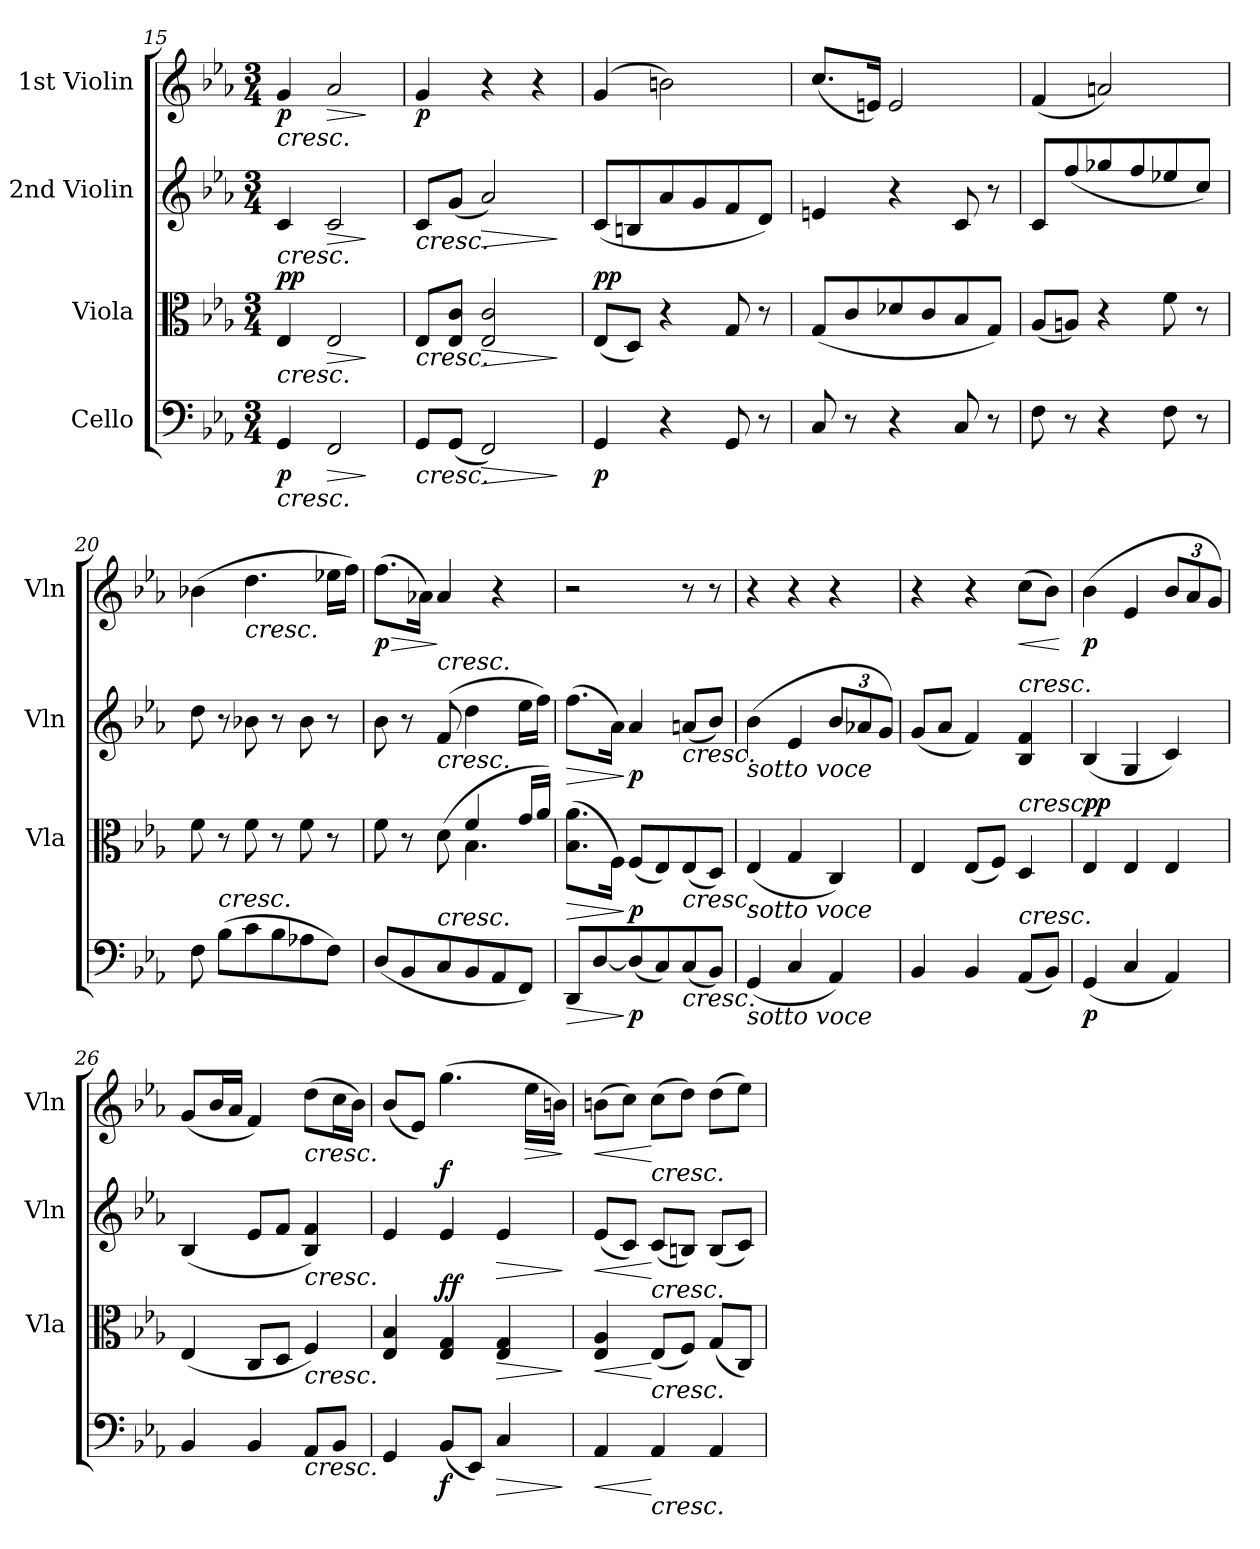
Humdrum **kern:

**kern	**dynam	**kern	**dynam	**kern	**dynam	**kern	**dynam
*part4	*part4	*part3	*part3	*part2	*part2	*part1	*part1
*staff4	*staff4	*staff3	*staff3	*staff2	*staff2	*staff1	*staff1
*I"Cello	*	*I"Viola	*	*I"2nd Violin	*	*I"1st Violin	*
*	*	*I'Vla	*	*I'Vln	*	*I'Vln	*
*clefF4	*	*clefC3	*	*clefG2	*	*clefG2	*
*k[b-e-a-]	*	*k[b-e-a-]	*	*k[b-e-a-]	*	*k[b-e-a-]	*
*E-:	*	*E-:	*	*E-:	*	*E-:	*
*M3/4	*	*M3/4	*	*M3/4	*	*M3/4	*
=15	=15	=15	=15	=15	=15	=15	=15
!	!	!	!	!	!	!LO:TX:b:i:t=cresc.	!
!	!	!	!	!LO:TX:b:i:t=cresc.	!	!	!
!	!	!LO:TX:b:i:t=cresc.	!	!	!	!	!
!LO:TX:b:i:t=cresc.	!	!	!	!	!	!	!
!	!	!	!LO:DY:a	!	!	!	!
4GG	p	4E-	pp	4c	.	4g	p
!	!LO:HP:b	!	!LO:HP:b	!	!LO:HP:b	!	!LO:HP:b
2FF	>	2E-	>	2c	>	2a-	>
.	]	.	]	.	]	.	]
=16	=16	=16	=16	=16	=16	=16	=16
!	!	!	!	!LO:TX:b:i:t=cresc.	!	!	!
!	!	!LO:TX:b:i:t=cresc.	!	!	!	!	!
!LO:TX:b:i:t=cresc.	!	!	!	!	!	!	!
8GGL	.	8E-L	.	8cL	.	4g	p
(8GGJ	.	8E- 8cJ	.	(8gJ	.	.	.
!	!LO:HP:b	!	!LO:HP:b	!	!LO:HP:b	!	!
2FF)	>	2E- 2c	>	2a-)	>	4r	.
.	.	.	.	.	.	4r	.
.	]	.	]	.	]	.	.
=17	=17	=17	=17	=17	=17	=17	=17
!	!	!	!LO:DY:a	!	!	!	!
4GG	p	(8E-L	pp	(8cL	.	(4g	.
.	.	8DJ)	.	8Bn	.	.	.
4r	.	4r	.	8a-	.	2bn)	.
.	.	.	.	8g	.	.	.
8GG	.	8G	.	8f	.	.	.
8r	.	8r	.	8dJ)	.	.	.
=18	=18	=18	=18	=18	=18	=18	=18
8C	.	(8GL	.	4en	.	(8.ccL	.
8r	.	8c	.	.	.	.	.
.	.	.	.	.	.	16enJk)	.
4r	.	8d-X	.	4r	.	2e	.
.	.	8c	.	.	.	.	.
8C	.	8B-	.	8c	.	.	.
8r	.	8GJ)	.	8r	.	.	.
=19	=19	=19	=19	=19	=19	=19	=19
8F	.	(8A-L	.	8cL	.	(4f	.
8r	.	8AnJ)	.	(8ff	.	.	.
4r	.	4r	.	8gg-X	.	2an)	.
.	.	.	.	8ff	.	.	.
8F	.	8f	.	8ee-X	.	.	.
8r	.	8r	.	8ccJ)	.	.	.
=20	=20	=20	=20	=20	=20	=20	=20
8F	.	8f	.	8dd	.	(4b-X	.
!LO:TX:a:i:t=cresc.	!	!	!	!	!	!	!
(8B-L	.	8r	.	8r	.	.	.
!	!	!	!	!	!	!LO:TX:b:i:t=cresc.	!
8c	.	8f	.	8b-X	.	4.dd	.
8B-	.	8r	.	8r	.	.	.
8A-X	.	8f	.	8b-	.	.	.
8FJ)	.	8r	.	8r	.	16ee-XLL	.
.	.	.	.	.	.	16ffJJ)	.
=21	=21	=21	=21	=21	=21	=21	=21
*	*	*^	*	*	*	*	*
!	!	!	!	!	!	!	!	!LO:HP:b
(8DL	.	8f	4.ryy	.	8b-	.	(8.ffL	> p
8BB-	.	8r	.	.	8r	.	.	.
.	.	.	.	.	.	.	16a-XJk)	.
!	!	!	!	!	!LO:TX:a:i:t=cresc.	!	!	!
!	!	!LO:TX:a:i:t=cresc.	!	!	!	!	!	!
!LO:TX:a:i:t=cresc.	!	!	!	!	!	!	!	!
8C	.	(8d	.	.	(8f	.	4a-	]
8BB-	.	4f	4.B-	.	4dd	.	.	.
8AA-	.	.	.	.	.	.	4r	.
8FFJ)	.	16gLL	.	.	16ee-LL	.	.	.
.	.	16a-JJ)	.	.	16ffJJ)	.	.	.
*	*	*v	*v	*	*	*	*	*
=22	=22	=22	=22	=22	=22	=22	=22
!	!LO:HP:b	!	!LO:HP:b	!	!LO:HP:b	!	!
8DDL	>	(8.B- 8.a-L	>	(8.ffL	>	2r	.
[8D	.	.	.	.	.	.	.
.	.	16FJk)	.	16a-Jk)	.	.	.
(8D]	] p	(8FL	] p	4a-	] p	.	.
8C)	.	8E-)	.	.	.	.	.
!	!	!	!	!LO:TX:b:i:t=cresc.	!	!	!
!	!	!LO:TX:b:i:t=cresc.	!	!	!	!	!
!LO:TX:b:i:t=cresc.	!	!	!	!	!	!	!
(8C	.	(8E-	.	(8anL	.	8r	.
8BB-J)	.	8DJ)	.	8b-J)	.	8r	.
=23	=23	=23	=23	=23	=23	=23	=23
!	!	!	!	!LO:TX:b:i:t=sotto voce	!	!	!
!	!	!LO:TX:b:i:t=sotto voce	!	!	!	!	!
!LO:TX:b:i:t=sotto voce	!	!	!	!	!	!	!
(4GG	.	(4E-	.	(4b-	.	4r	.
4C	.	4G	.	4e-	.	4r	.
4AA-)	.	4C)	.	12b-L	.	4r	.
.	.	.	.	12a-X	.	.	.
.	.	.	.	12gJ)	.	.	.
=24	=24	=24	=24	=24	=24	=24	=24
4BB-	.	4E-	.	(8gL	.	4r	.
.	.	.	.	8a-J	.	.	.
4BB-	.	(8E-L	.	4f)	.	4r	.
.	.	8FJ)	.	.	.	.	.
!	!	!	!	!LO:TX:a:i:t=cresc.	!	!	!
!	!	!LO:TX:a:i:t=cresc.	!	!	!	!	!
!LO:TX:a:i:t=cresc.	!	!	!	!	!	!	!
!	!	!	!	!	!	!	!LO:HP:b
(8AA-L	.	4D	.	4B- 4f	.	(8ccL	<
8BB-J)	.	.	.	.	.	8b-J)	.
.	.	.	.	.	.	.	[
=25	=25	=25	=25	=25	=25	=25	=25
!	!	!	!LO:DY:a	!	!	!	!
(4GG	p	4E-	pp	(4B-	.	(4b-	p
4C	.	4E-	.	4G	.	4e-	.
4AA-)	.	4E-	.	4c)	.	12b-L	.
.	.	.	.	.	.	12a-	.
.	.	.	.	.	.	12gJ)	.
=26	=26	=26	=26	=26	=26	=26	=26
4BB-	.	(4E-	.	(4B-	.	(8gL	.
.	.	.	.	.	.	16b-L	.
.	.	.	.	.	.	16a-JJ	.
4BB-	.	8CL	.	8e-L	.	4f)	.
.	.	8DJ	.	8fJ	.	.	.
!	!	!	!	!	!	!LO:TX:b:i:t=cresc.	!
!	!	!	!	!LO:TX:b:i:t=cresc.	!	!	!
!	!	!LO:TX:b:i:t=cresc.	!	!	!	!	!
!LO:TX:b:i:t=cresc.	!	!	!	!	!	!	!
8AA-L	.	4F)	.	4B- 4f)	.	(8ddL	.
8BB-J	.	.	.	.	.	16ccL	.
.	.	.	.	.	.	16b-JJ)	.
=27	=27	=27	=27	=27	=27	=27	=27
4GG	.	4E- 4B-	.	4e-	.	(8b-L	.
.	.	.	.	.	.	8e-J)	.
!	!	!	!LO:DY:a	!	!LO:DY:a	!	!
(8BB-L	f	4E- 4G	ff	4e-	f	(4.gg	.
8EE-J)	.	.	.	.	.	.	.
!	!LO:HP:b	!	!LO:HP:b	!	!LO:HP:b	!	!
4C	>	4E- 4G	>	4e-	>	.	.
!	!	!	!	!	!	!	!LO:HP:b
.	.	.	.	.	.	16ee-LL	>
.	.	.	.	.	.	16bnJJ)	.
.	]	.	]	.	]	.	]
=28	=28	=28	=28	=28	=28	=28	=28
!	!LO:HP:b	!	!LO:HP:b	!	!LO:HP:b	!	!LO:HP:b
4AA-	<	4E- 4A-	<	(8e-L	<	(8bnL	<
.	.	.	.	8cJ)	.	8ccJ)	.
!	!	!	!	!	!	!LO:TX:b:i:t=cresc.	!
!	!	!	!	!LO:TX:b:i:t=cresc.	!	!	!
!	!	!LO:TX:b:i:t=cresc.	!	!	!	!	!
!LO:TX:b:i:t=cresc.	!	!	!	!	!	!	!
4AA-	[	(8E-L	[	(8cL	[	(8ccL	[
.	.	8FJ)	.	8BnJ)	.	8ddJ)	.
4AA-	.	(8GL	.	(8BL	.	(8ddL	.
.	.	8CJ)	.	8cJ)	.	8ee-J)	.
=	=	=	=	=	=	=	=
*-	*-	*-	*-	*-	*-	*-	*-
